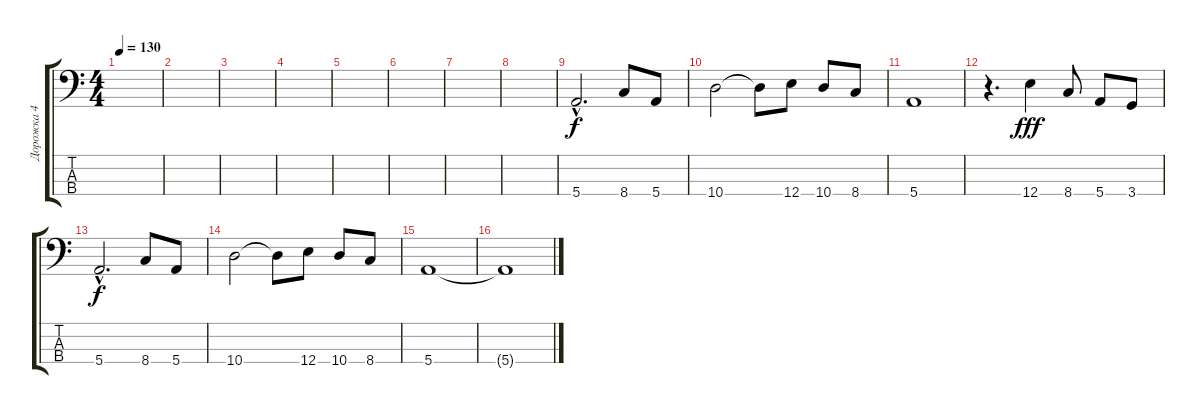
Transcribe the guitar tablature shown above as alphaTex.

\track ("Дорожка 4" "Дорожка 4") {instrument electricbassfinger}
\staff {score tabs}
\tuning (G2 D2 A1 E1) {hide}
\ts (4 4)
\tempo 130
\clef f4
\ks c
|
|
|
|
|
|
|
|
5.4{hac}.2{d} 8.4.8 5.4.8 |
10.4.2 10.4{t}.8 12.4.8 10.4.8 8.4.8 |
5.4.1 |
r.4{d} 12.4.4{dy fff} 8.4.8 5.4.8 3.4.8 |
5.4{hac}.2{d dy f} 8.4.8 5.4.8 |
10.4.2 10.4{t}.8 12.4.8 10.4.8 8.4.8 |
5.4.1 |
5.4{t}.1
